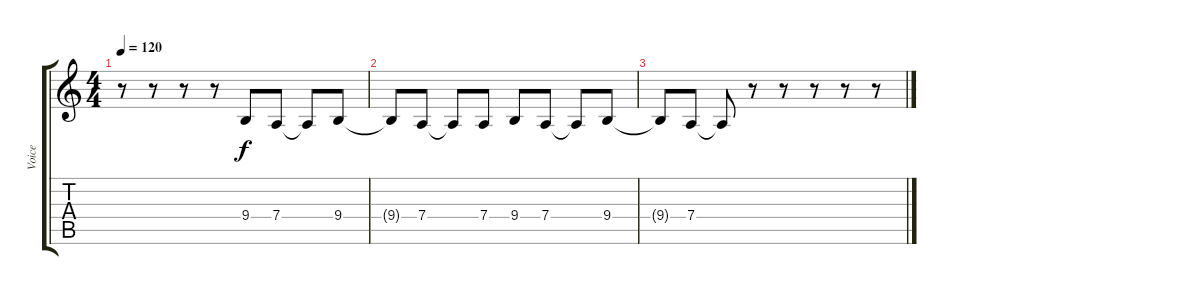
\track ("Voice" "Voice") {instrument voiceoohs}
\staff {score tabs}
\tuning (E4 B3 G3 D3 A2 E2) {hide}
\ts (4 4)
\tempo 120
\clef g2
\ks c
r.8{dy f} r.8 r.8 r.8 9.4.8 7.4.8 7.4{t}.8 9.4.8 |
9.4{t}.8 7.4.8 7.4{t}.8 7.4.8 9.4.8 7.4.8 7.4{t}.8 9.4.8 |
9.4{t}.8 7.4.8 7.4{t}.8 r.8 r.8 r.8 r.8 r.8
